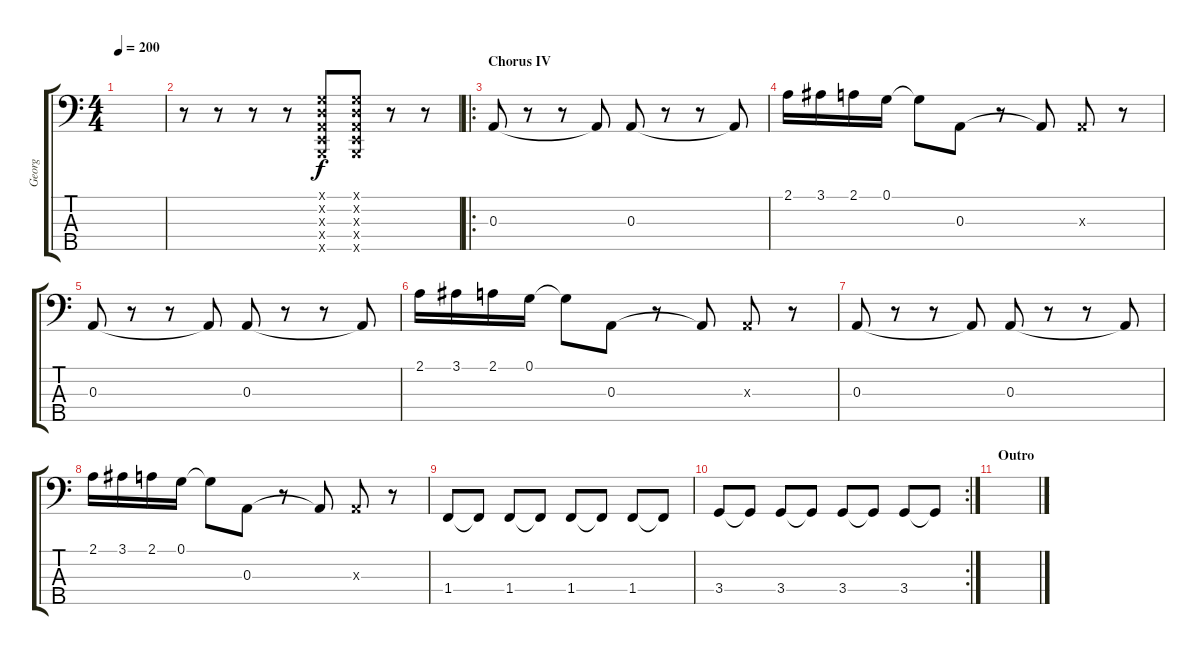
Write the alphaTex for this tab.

\track ("Georg" "Georg") {instrument electricbasspick}
\staff {score tabs}
\tuning (G2 D2 A1 E1 B0) {hide}
\ts (4 4)
\tempo 200
\clef f4
\ks c
|
r.8 r.8 r.8 r.8 (0.1{x} 0.2{x} 0.3{x} 0.4{x} 0.5{x}).8 (0.1{x} 0.2{x} 0.3{x} 0.4{x} 0.5{x}).8 r.8 r.8 |
\ro
\section ("" "Chorus IV")
0.3.8 r.8 r.8 0.3{t}.8 0.3.8 r.8 r.8 0.3{t}.8 |
2.1.16 3.1.16 2.1.16 0.1.16 0.1{t}.8 0.3.8 r.8 0.3{t}.8 0.3{x}.8 r.8 |
0.3.8 r.8 r.8 0.3{t}.8 0.3.8 r.8 r.8 0.3{t}.8 |
2.1.16 3.1.16 2.1.16 0.1.16 0.1{t}.8 0.3.8 r.8 0.3{t}.8 0.3{x}.8 r.8 |
0.3.8 r.8 r.8 0.3{t}.8 0.3.8 r.8 r.8 0.3{t}.8 |
2.1.16 3.1.16 2.1.16 0.1.16 0.1{t}.8 0.3.8 r.8 0.3{t}.8 0.3{x}.8 r.8 |
1.4.8 1.4{t}.8 1.4.8 1.4{t}.8 1.4.8 1.4{t}.8 1.4.8 1.4{t}.8 |
\rc 2
3.4.8 3.4{t}.8 3.4.8 3.4{t}.8 3.4.8 3.4{t}.8 3.4.8 3.4{t}.8 |
\section ("" "Outro")
